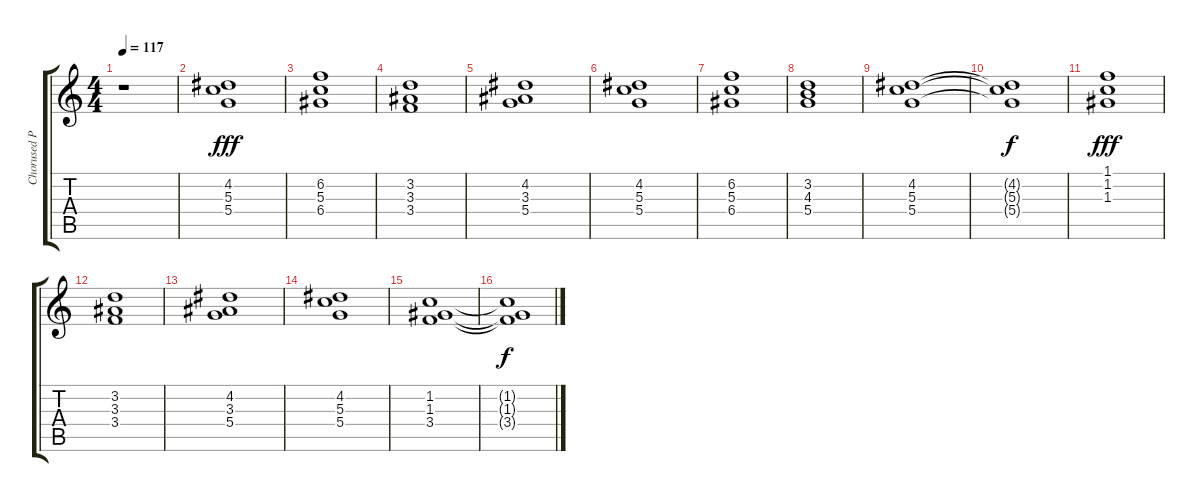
\track ("Chorused Piano" "Chorused P") {instrument electricguitarmuted}
\staff {score tabs}
\tuning (E4 B3 G3 D3 A2 E2) {hide}
\ts (4 4)
\tempo 117
\clef g2
\ks c
r.1{dy f} |
(4.2 5.3 5.4).1{dy fff} |
(6.2 5.3 6.4).1 |
(3.2 3.3 3.4).1 |
(4.2 3.3 5.4).1 |
(4.2 5.3 5.4).1 |
(6.2 5.3 6.4).1 |
(3.2 4.3 5.4).1 |
(4.2 5.3 5.4).1 |
(4.2{t} 5.3{t} 5.4{t}).1{dy f} |
(1.1 1.2 1.3).1{dy fff} |
(3.2 3.3 3.4).1 |
(4.2 3.3 5.4).1 |
(4.2 5.3 5.4).1 |
(1.2 1.3 3.4).1 |
(1.2{t} 1.3{t} 3.4{t}).1{dy f}
